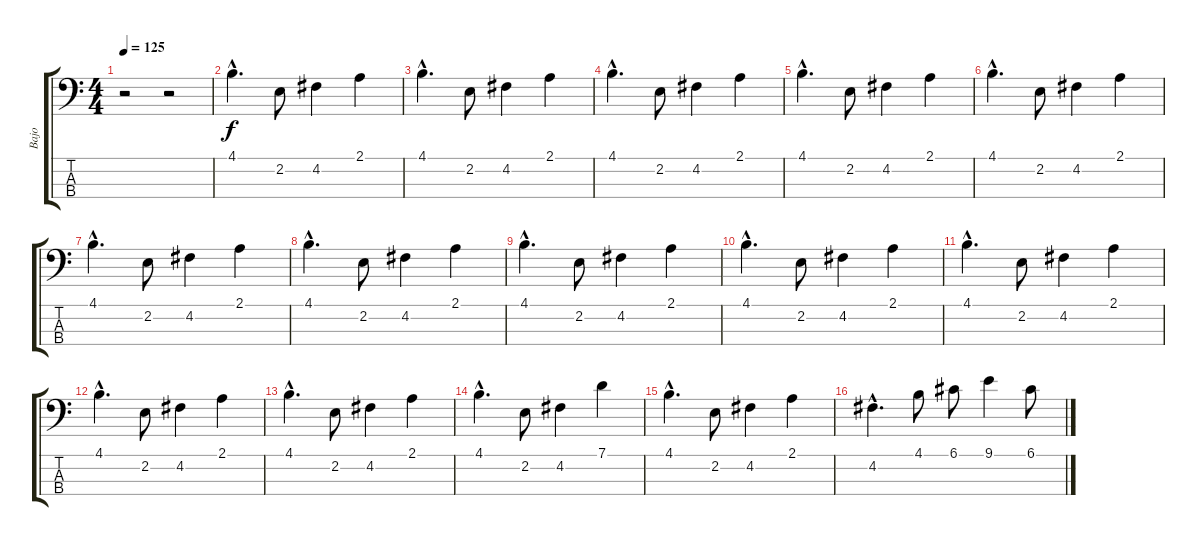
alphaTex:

\track ("Bajo" "Bajo") {instrument fretlessbass}
\staff {score tabs}
\tuning (G2 D2 A1 E1) {hide}
\ts (4 4)
\tempo 125
\clef f4
\ks c
r.2{dy f instrument fretlessbass} r.2 |
4.1{hac}.4{d} 2.2.8 4.2.4 2.1.4 |
4.1{hac}.4{d} 2.2.8 4.2.4 2.1.4 |
4.1{hac}.4{d} 2.2.8 4.2.4 2.1.4 |
4.1{hac}.4{d} 2.2.8 4.2.4 2.1.4 |
4.1{hac}.4{d} 2.2.8 4.2.4 2.1.4 |
4.1{hac}.4{d} 2.2.8 4.2.4 2.1.4 |
4.1{hac}.4{d} 2.2.8 4.2.4 2.1.4 |
4.1{hac}.4{d} 2.2.8 4.2.4 2.1.4 |
4.1{hac}.4{d} 2.2.8 4.2.4 2.1.4 |
4.1{hac}.4{d} 2.2.8 4.2.4 2.1.4 |
4.1{hac}.4{d} 2.2.8 4.2.4 2.1.4 |
4.1{hac}.4{d} 2.2.8 4.2.4 2.1.4 |
4.1{hac}.4{d} 2.2.8 4.2.4 7.1.4 |
4.1{hac}.4{d} 2.2.8 4.2.4 2.1.4 |
4.2{hac}.4{d} 4.1.8 6.1.8 9.1.4 6.1.8
